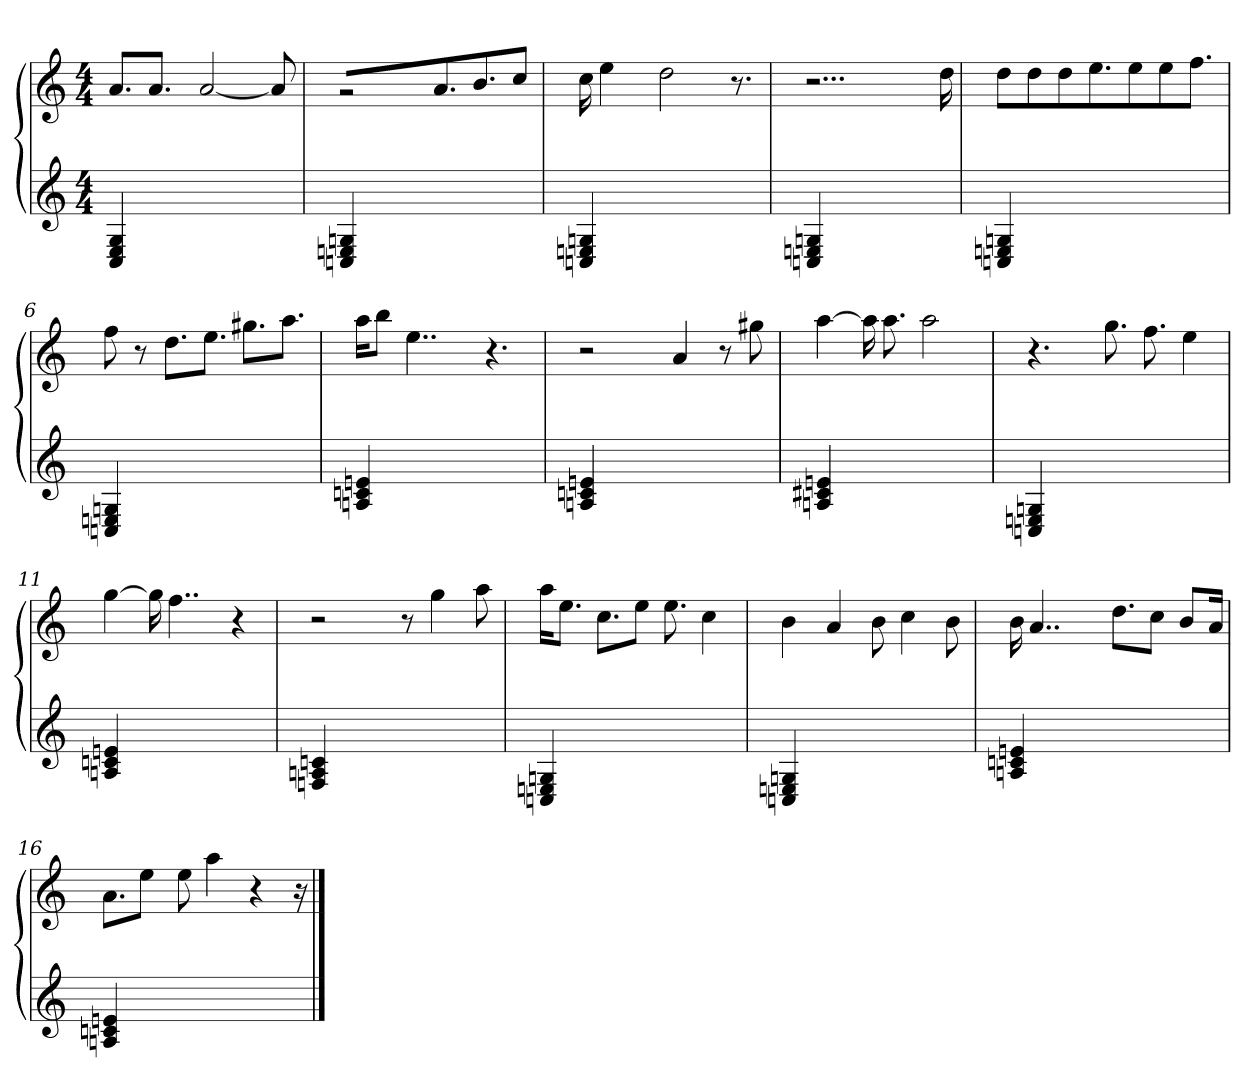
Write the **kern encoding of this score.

**kern	**kern
*part2	*part1
*staff2	*staff1
*clefG2	*clefG2
*M4/4	*M4/4
*MM168	*MM168
=1	=1
4C 4E 4G	8.a/L
.	8.a/J
2.ryy	.
.	[2a
.	8a]
=2	=2
4Cn 4En 4Gn	2r
2.ryy	.
.	8.a/L
.	8.b/J
.	8ccJ
=3	=3
4Cn 4En 4Gn	16cc
.	4ee
2.ryy	.
.	2dd
.	8.r
=4	=4
4Cn 4En 4Gn	2...r
2.ryy	.
.	16dd
=5	=5
4Cn 4En 4Gn	8dd\L
.	8dd\J
2.ryy	8dd\L
.	8.ee\J
.	8ee\L
.	8ee\J
.	8.ffJ
=6	=6
4Cn 4En 4Gn	8ff
.	8r
2.ryy	8.dd\L
.	8.ee\J
.	8.gg#X\L
.	8.aa\J
=7	=7
4An 4cn 4en	16aa\KL
.	8bb\J
.	4..ee
2.ryy	.
.	4.r
=8	=8
4An 4cn 4en	2r
2.ryy	.
.	4a
.	8r
.	8gg#X
=9	=9
4An 4c#X 4en	[4aa
2.ryy	16aa]
.	8.aa
.	2aa
=10	=10
4Cn 4En 4Gn	4.r
2.ryy	.
.	8.gg
.	8.ff
.	4ee
=11	=11
4An 4cn 4en	[4gg
2.ryy	16gg]
.	4..ff
.	4r
=12	=12
4Fn 4An 4cn	2r
2.ryy	.
.	8r
.	4gg
.	8aa
=13	=13
4Cn 4En 4Gn	16aa\KL
.	8.ee\J
2.ryy	8.cc\L
.	8ee\J
.	8.ee
.	4cc
=14	=14
4Cn 4En 4Gn	4b
2.ryy	4a
.	8b
.	4cc
.	8b
=15	=15
4An 4cn 4en	16b
.	4..a
2.ryy	.
.	8.dd\L
.	8cc\J
.	8b/L
.	16a/Jk
=16	=16
4An 4cn 4en	8.a\L
.	8ee\J
2.ryy	.
.	8ee
.	4aa
.	4r
.	16r
==	==
*-	*-
